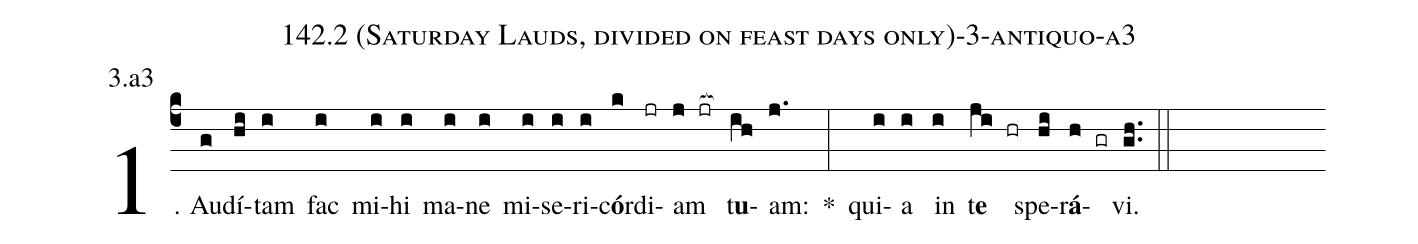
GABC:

name: 142.2 (Saturday Lauds, divided on feast days only)-3-antiquo-a3;
annotation: 3.a3;
%%
(c4)1. Au(g)dí(hi)tam(i) fac(i) mi(i)hi(i) ma(i)ne(i) mi(i)se(i)ri(i)c<b>ó</b>r(k)di(jr)am(j jr[ocb:1{]) t<b>u</b>(ih[ocb:0}])am:(j.) *(:) qui(i)a(i) in(i) t<b>e</b>(ji hr) spe(hi)r<b>á</b>(h gr)vi.(gh..) (::)
